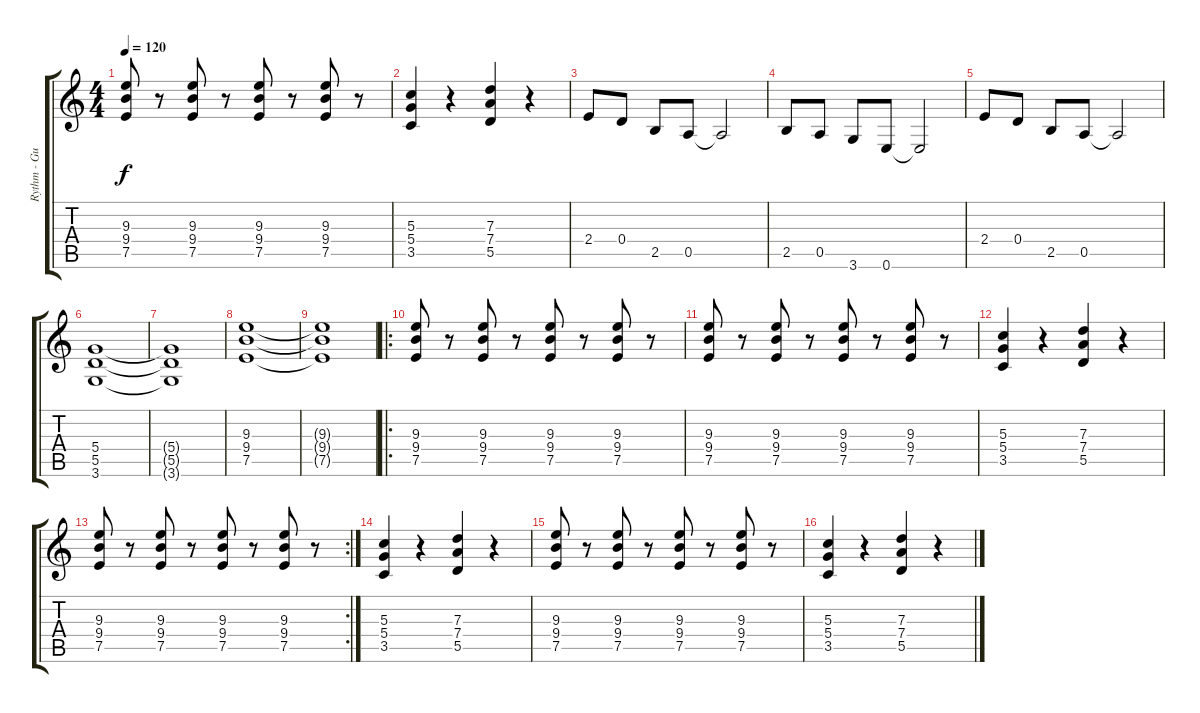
\track ("Rythm - Guitar" "Rythm - Gu") {instrument overdrivenguitar}
\staff {score tabs}
\tuning (E4 B3 G3 D3 A2 E2) {hide}
\ts (4 4)
\tempo 120
\clef g2
\ks c
(9.3 9.4 7.5).8{dy f} r.8 (9.3 9.4 7.5).8 r.8 (9.3 9.4 7.5).8 r.8 (9.3 9.4 7.5).8 r.8 |
(5.3 5.4 3.5).4 r.4 (7.3 7.4 5.5).4 r.4 |
2.4.8 0.4.8 2.5.8 0.5.8 0.5{t}.2 |
2.5.8 0.5.8 3.6.8 0.6.8 0.6{t}.2 |
2.4.8 0.4.8 2.5.8 0.5.8 0.5{t}.2 |
(5.4 5.5 3.6).1 |
(5.4{t} 5.5{t} 3.6{t}).1 |
(9.3 9.4 7.5).1 |
(9.3{t} 9.4{t} 7.5{t}).1 |
\ro
(9.3 9.4 7.5).8 r.8 (9.3 9.4 7.5).8 r.8 (9.3 9.4 7.5).8 r.8 (9.3 9.4 7.5).8 r.8 |
(9.3 9.4 7.5).8 r.8 (9.3 9.4 7.5).8 r.8 (9.3 9.4 7.5).8 r.8 (9.3 9.4 7.5).8 r.8 |
(5.3 5.4 3.5).4 r.4 (7.3 7.4 5.5).4 r.4 |
\rc 2
(9.3 9.4 7.5).8 r.8 (9.3 9.4 7.5).8 r.8 (9.3 9.4 7.5).8 r.8 (9.3 9.4 7.5).8 r.8 |
(5.3 5.4 3.5).4 r.4 (7.3 7.4 5.5).4 r.4 |
(9.3 9.4 7.5).8 r.8 (9.3 9.4 7.5).8 r.8 (9.3 9.4 7.5).8 r.8 (9.3 9.4 7.5).8 r.8 |
(5.3 5.4 3.5).4 r.4 (7.3 7.4 5.5).4 r.4
